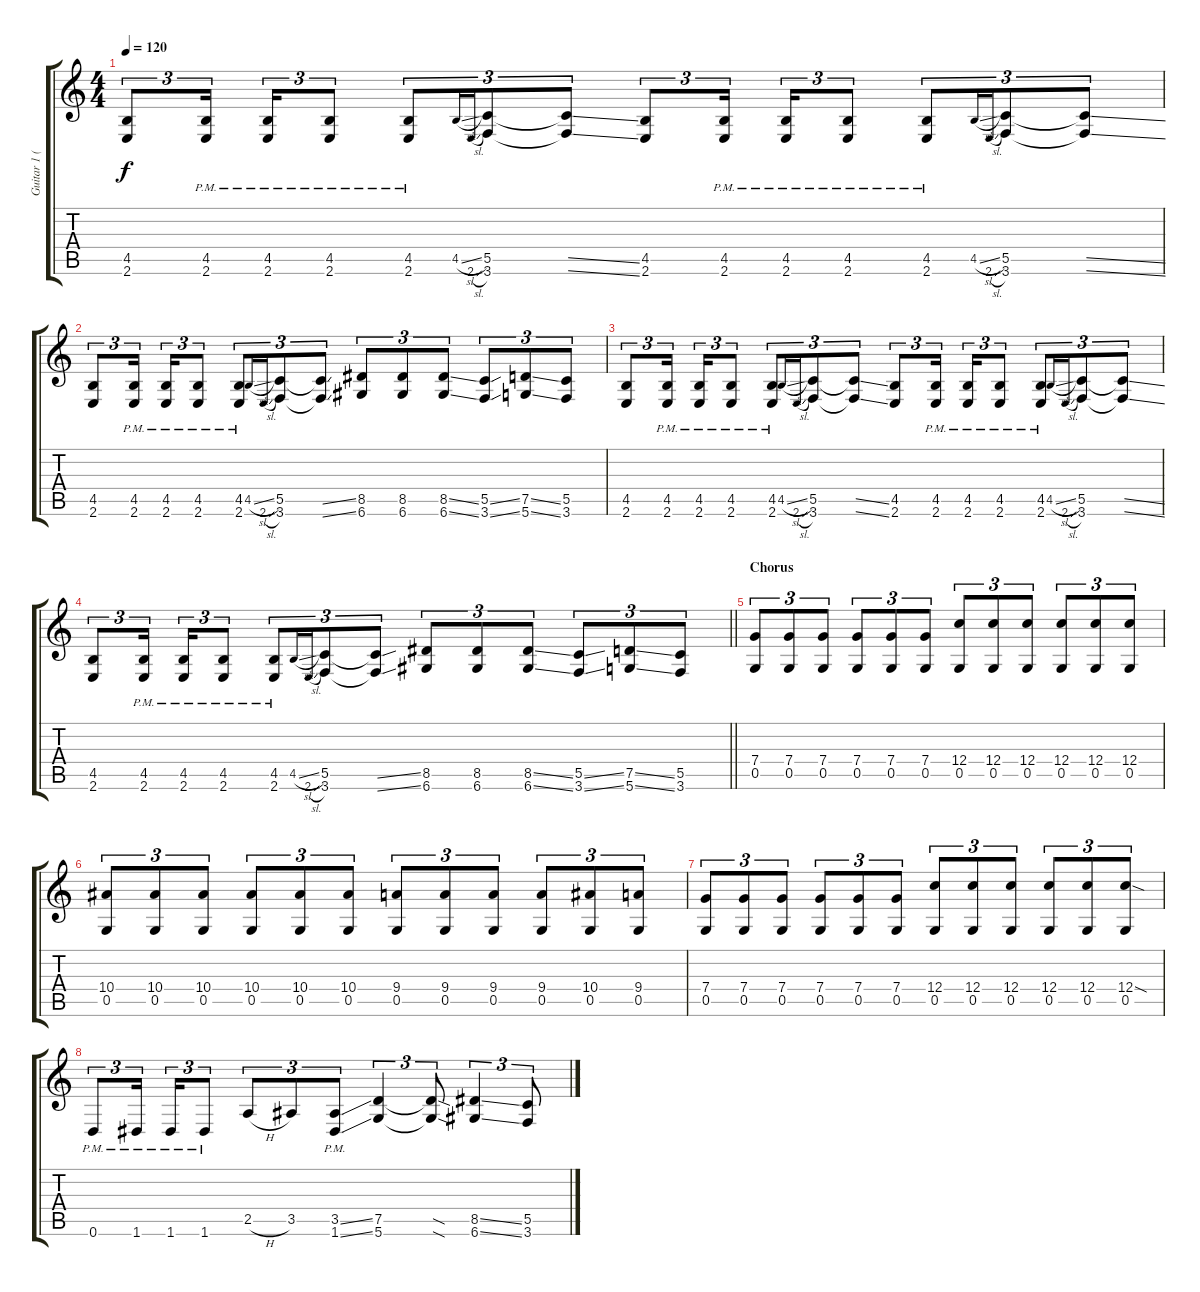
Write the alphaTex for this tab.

\track ("Guitar 1 (Distortion)" "Guitar 1 (") {instrument distortionguitar}
\staff {score tabs}
\tuning (D4 A3 F3 C3 G2 D2) {hide}
\ts (4 4)
\tempo 120
\clef g2
\ks c
(4.5 2.6).8{tu (3 2) dy f} (4.5{pm} 2.6{pm}).16{tu (3 2) beam splitsecondary} (4.5{pm} 2.6{pm}).16{tu (3 2)} (4.5{pm} 2.6{pm}).8{tu (3 2)} (4.5{pm} 2.6{pm}).8{tu (3 2)} 4.5{sl}.16{gr onbeat} 2.6{sl}.16{gr onbeat} (5.5 3.6).8{tu (3 2)} (5.5{ss t} 3.6{ss t}).8{tu (3 2)} (4.5 2.6).8{tu (3 2)} (4.5{pm} 2.6{pm}).16{tu (3 2) beam splitsecondary} (4.5{pm} 2.6{pm}).16{tu (3 2)} (4.5{pm} 2.6{pm}).8{tu (3 2)} (4.5{pm} 2.6{pm}).8{tu (3 2)} 4.5{sl}.16{gr onbeat} 2.6{sl}.16{gr onbeat} (5.5 3.6).8{tu (3 2)} (5.5{ss t} 3.6{ss t}).8{tu (3 2)} |
(4.5 2.6).8{tu (3 2)} (4.5{pm} 2.6{pm}).16{tu (3 2) beam splitsecondary} (4.5{pm} 2.6{pm}).16{tu (3 2)} (4.5{pm} 2.6{pm}).8{tu (3 2)} (4.5{pm} 2.6{pm}).8{tu (3 2)} 4.5{sl}.16{gr onbeat} 2.6{sl}.16{gr onbeat} (5.5 3.6).8{tu (3 2)} (5.5{ss t} 3.6{ss t}).8{tu (3 2)} (8.5 6.6).8{tu (3 2)} (8.5 6.6).8{tu (3 2)} (8.5{ss} 6.6{ss}).8{tu (3 2)} (5.5{ss} 3.6{ss}).8{tu (3 2)} (7.5{ss} 5.6{ss}).8{tu (3 2)} (5.5 3.6).8{tu (3 2)} |
(4.5 2.6).8{tu (3 2)} (4.5{pm} 2.6{pm}).16{tu (3 2) beam splitsecondary} (4.5{pm} 2.6{pm}).16{tu (3 2)} (4.5{pm} 2.6{pm}).8{tu (3 2)} (4.5{pm} 2.6{pm}).8{tu (3 2)} 4.5{sl}.16{gr onbeat} 2.6{sl}.16{gr onbeat} (5.5 3.6).8{tu (3 2)} (5.5{ss t} 3.6{ss t}).8{tu (3 2)} (4.5 2.6).8{tu (3 2)} (4.5{pm} 2.6{pm}).16{tu (3 2) beam splitsecondary} (4.5{pm} 2.6{pm}).16{tu (3 2)} (4.5{pm} 2.6{pm}).8{tu (3 2)} (4.5{pm} 2.6{pm}).8{tu (3 2)} 4.5{sl}.16{gr onbeat} 2.6{sl}.16{gr onbeat} (5.5 3.6).8{tu (3 2)} (5.5{ss t} 3.6{ss t}).8{tu (3 2)} |
\barLineRight lightlight
(4.5 2.6).8{tu (3 2)} (4.5{pm} 2.6{pm}).16{tu (3 2) beam splitsecondary} (4.5{pm} 2.6{pm}).16{tu (3 2)} (4.5{pm} 2.6{pm}).8{tu (3 2)} (4.5{pm} 2.6{pm}).8{tu (3 2)} 4.5{sl}.16{gr onbeat} 2.6{sl}.16{gr onbeat} (5.5 3.6).8{tu (3 2)} (5.5{ss t} 3.6{ss t}).8{tu (3 2)} (8.5 6.6).8{tu (3 2)} (8.5 6.6).8{tu (3 2)} (8.5{ss} 6.6{ss}).8{tu (3 2)} (5.5{ss} 3.6{ss}).8{tu (3 2)} (7.5{ss} 5.6{ss}).8{tu (3 2)} (5.5 3.6).8{tu (3 2)} |
\section ("" "Chorus")
(7.4 0.5).8{tu (3 2)} (7.4 0.5).8{tu (3 2)} (7.4 0.5).8{tu (3 2)} (7.4 0.5).8{tu (3 2)} (7.4 0.5).8{tu (3 2)} (7.4 0.5).8{tu (3 2)} (12.4 0.5).8{tu (3 2)} (12.4 0.5).8{tu (3 2)} (12.4 0.5).8{tu (3 2)} (12.4 0.5).8{tu (3 2)} (12.4 0.5).8{tu (3 2)} (12.4 0.5).8{tu (3 2)} |
(10.4 0.5).8{tu (3 2)} (10.4 0.5).8{tu (3 2)} (10.4 0.5).8{tu (3 2)} (10.4 0.5).8{tu (3 2)} (10.4 0.5).8{tu (3 2)} (10.4 0.5).8{tu (3 2)} (9.4 0.5).8{tu (3 2)} (9.4 0.5).8{tu (3 2)} (9.4 0.5).8{tu (3 2)} (9.4 0.5).8{tu (3 2)} (10.4 0.5).8{tu (3 2)} (9.4 0.5).8{tu (3 2)} |
(7.4 0.5).8{tu (3 2)} (7.4 0.5).8{tu (3 2)} (7.4 0.5).8{tu (3 2)} (7.4 0.5).8{tu (3 2)} (7.4 0.5).8{tu (3 2)} (7.4 0.5).8{tu (3 2)} (12.4 0.5).8{tu (3 2)} (12.4 0.5).8{tu (3 2)} (12.4 0.5).8{tu (3 2)} (12.4 0.5).8{tu (3 2)} (12.4 0.5).8{tu (3 2)} (12.4{sod} 0.5).8{tu (3 2)} |
0.6{pm}.8{tu (3 2)} 1.6{pm}.16{tu (3 2) beam splitsecondary} 1.6{pm}.16{tu (3 2)} 1.6{pm}.8{tu (3 2)} 2.5{h}.8{tu (3 2)} 3.5.8{tu (3 2)} (3.5{ss pm} 1.6{ss pm}).8{tu (3 2)} (7.5 5.6).4{tu (3 2)} (7.5{sod t} 5.6{sod t}).8{tu (3 2)} (8.5{ss} 6.6{ss}).4{tu (3 2)} (5.5 3.6).8{tu (3 2)}
